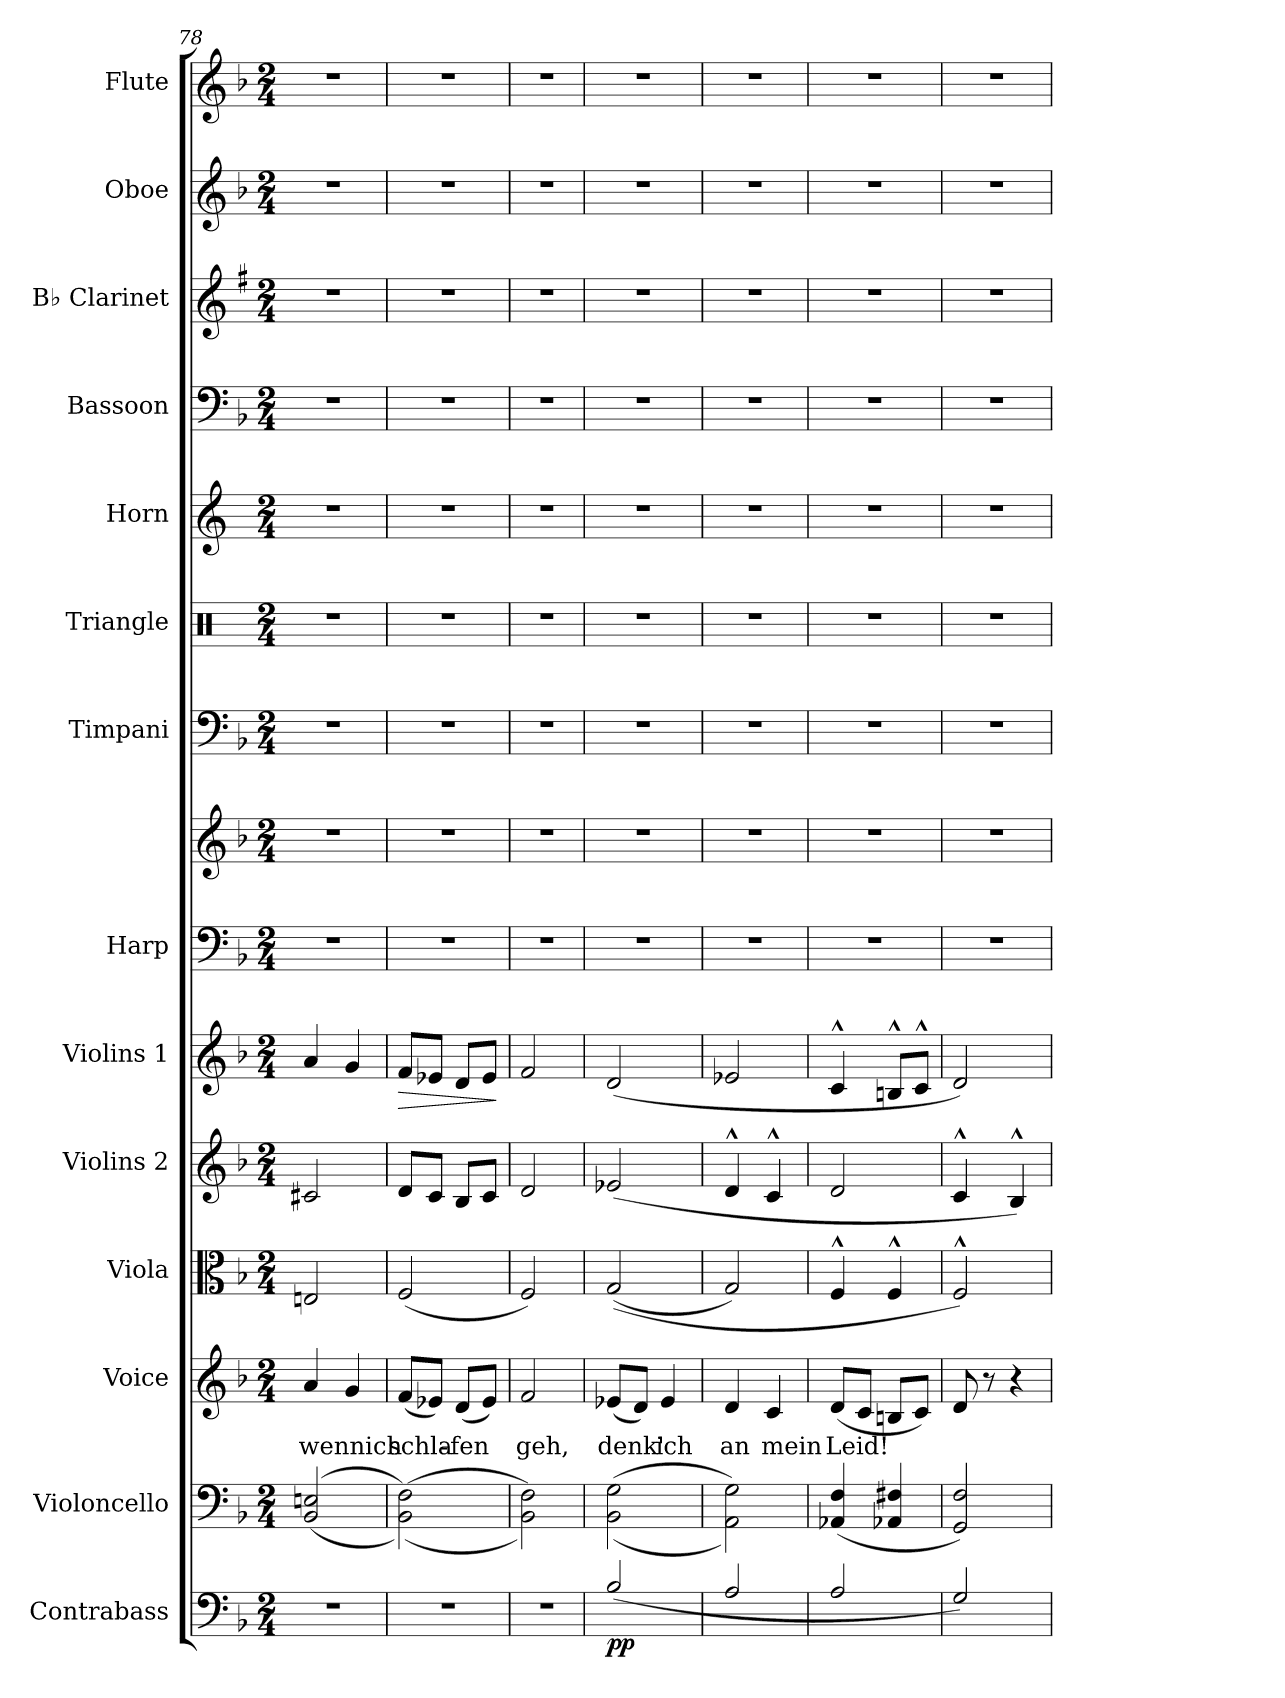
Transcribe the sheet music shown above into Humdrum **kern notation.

**kern	**dynam	**kern	**kern	**text	**kern	**kern	**kern	**dynam	**kern	**kern	**kern	**kern	**kern	**kern	**kern	**kern	**kern
*part14	*part14	*part13	*part12	*part12	*part11	*part10	*part9	*part9	*part8	*part8	*part7	*part6	*part5	*part4	*part3	*part2	*part1
*staff15	*staff15	*staff14	*staff13	*staff13	*staff12	*staff11	*staff10	*staff10	*staff9	*staff8	*staff7	*staff6	*staff5	*staff4	*staff3	*staff2	*staff1
*I"Contrabass	*	*I"Violoncello	*I"Voice	*	*I"Viola	*I"Violins 2	*I"Violins 1	*	*I"Harp	*	*I"Timpani	*I"Triangle	*I"Horn	*I"Bassoon	*I"B♭ Clarinet	*I"Oboe	*I"Flute
*I'Cb.	*	*I'Vlc.	*I'Vo.	*	*I'Vla.	*I'Vlns. 2	*I'Vlns. 1	*	*I'Hrp.	*	*I'Timp.	*I'Trgl.	*I'Hn.	*I'Bsn.	*I'B♭ Cl.	*I'Ob.	*I'Fl.
!!LO:PB:g=z
*clefF4	*	*clefF4	*clefG2	*	*clefC3	*clefG2	*clefG2	*	*clefF4	*clefG2	*clefF4	*clefX	*clefG2	*clefF4	*clefG2	*clefG2	*clefG2
*ITrd7c12	*	*	*	*	*	*	*	*	*	*	*	*	*ITrd4c7	*	*ITrd1c2	*	*
*k[b-]	*	*k[b-]	*k[b-]	*	*k[b-]	*k[b-]	*k[b-]	*	*k[b-]	*k[b-]	*k[b-]	*k[]	*k[b-]	*k[b-]	*k[b-]	*k[b-]	*k[b-]
*F:	*	*F:	*F:	*	*F:	*F:	*F:	*	*F:	*F:	*F:	*C:	*F:	*F:	*F:	*F:	*F:
*M2/4	*	*M2/4	*M2/4	*	*M2/4	*M2/4	*M2/4	*	*M2/4	*M2/4	*M2/4	*M2/4	*M2/4	*M2/4	*M2/4	*M2/4	*M2/4
=78	=78	=78	=78	=78	=78	=78	=78	=78	=78	=78	=78	=78	=78	=78	=78	=78	=78
2r	.	((2BB-/ 2En/	4a/	wennich	2En/	2c#X/	4a/	.	2r	2r	2r	2r	2r	2r	2r	2r	2r
.	.	.	4g/	.	.	.	4g/	.	.	.	.	.	.	.	.	.	.
=79	=79	=79	=79	=79	=79	=79	=79	=79	=79	=79	=79	=79	=79	=79	=79	=79	=79
!	!	!	!	!	!	!	!	!LO:HP:b	!	!	!	!	!	!	!	!	!
2r	.	((2BB-\ 2F\))	(8f/L	schla-	(2F/	8d/L	8f/L	>	2r	2r	2r	2r	2r	2r	2r	2r	2r
.	.	.	8e-X/J)	.	.	8c/J	8e-X/J	.	.	.	.	.	.	.	.	.	.
.	.	.	(8d/L	-fen	.	8B-/L	8d/L	.	.	.	.	.	.	.	.	.	.
.	.	.	8e-/J)	.	.	8c/J	8e-/J	.	.	.	.	.	.	.	.	.	.
.	.	.	.	.	.	.	.	]	.	.	.	.	.	.	.	.	.
=80	=80	=80	=80	=80	=80	=80	=80	=80	=80	=80	=80	=80	=80	=80	=80	=80	=80
2r	.	2BB-\ 2F\))	2f/	geh,	2F/)	2d/	2f/	.	2r	2r	2r	2r	2r	2r	2r	2r	2r
=81	=81	=81	=81	=81	=81	=81	=81	=81	=81	=81	=81	=81	=81	=81	=81	=81	=81
!	!LO:DY:b	!	!	!	!	!	!	!	!	!	!	!	!	!	!	!	!
(2BB-/	pp	((2BB-\ 2G\	(8e-X/L	denk'	((2G/	(2e-X/	(2d/	.	2r	2r	2r	2r	2r	2r	2r	2r	2r
.	.	.	8d/J)	.	.	.	.	.	.	.	.	.	.	.	.	.	.
.	.	.	4e-/	ich	.	.	.	.	.	.	.	.	.	.	.	.	.
=82	=82	=82	=82	=82	=82	=82	=82	=82	=82	=82	=82	=82	=82	=82	=82	=82	=82
2AA/	.	2AA\ 2G\))	4d/	an	2G/)	4d^^/	2e-X/	.	2r	2r	2r	2r	2r	2r	2r	2r	2r
.	.	.	4c/	mein	.	4c^^/	.	.	.	.	.	.	.	.	.	.	.
=83	=83	=83	=83	=83	=83	=83	=83	=83	=83	=83	=83	=83	=83	=83	=83	=83	=83
2AA/	.	(4AA-X/ 4F/	(8d/L	Leid!	4F^^/	2d/	4c^^/	.	2r	2r	2r	2r	2r	2r	2r	2r	2r
.	.	.	8c/J	.	.	.	.	.	.	.	.	.	.	.	.	.	.
.	.	4AA-X/ 4F#X/	8Bn/L	.	4F^^/	.	8Bn^^/L	.	.	.	.	.	.	.	.	.	.
.	.	.	8c/J)	.	.	.	8c^^/J	.	.	.	.	.	.	.	.	.	.
!!LO:PB:g=z
=84	=84	=84	=84	=84	=84	=84	=84	=84	=84	=84	=84	=84	=84	=84	=84	=84	=84
2GG/)	.	2GG/ 2F/)	8d/	.	2F^^/)	4c^^/	2d/)	.	2r	2r	2r	2r	2r	2r	2r	2r	2r
.	.	.	8r	.	.	.	.	.	.	.	.	.	.	.	.	.	.
.	.	.	4r	.	.	4B-^^/)	.	.	.	.	.	.	.	.	.	.	.
=	=	=	=	=	=	=	=	=	=	=	=	=	=	=	=	=	=
*-	*-	*-	*-	*-	*-	*-	*-	*-	*-	*-	*-	*-	*-	*-	*-	*-	*-
